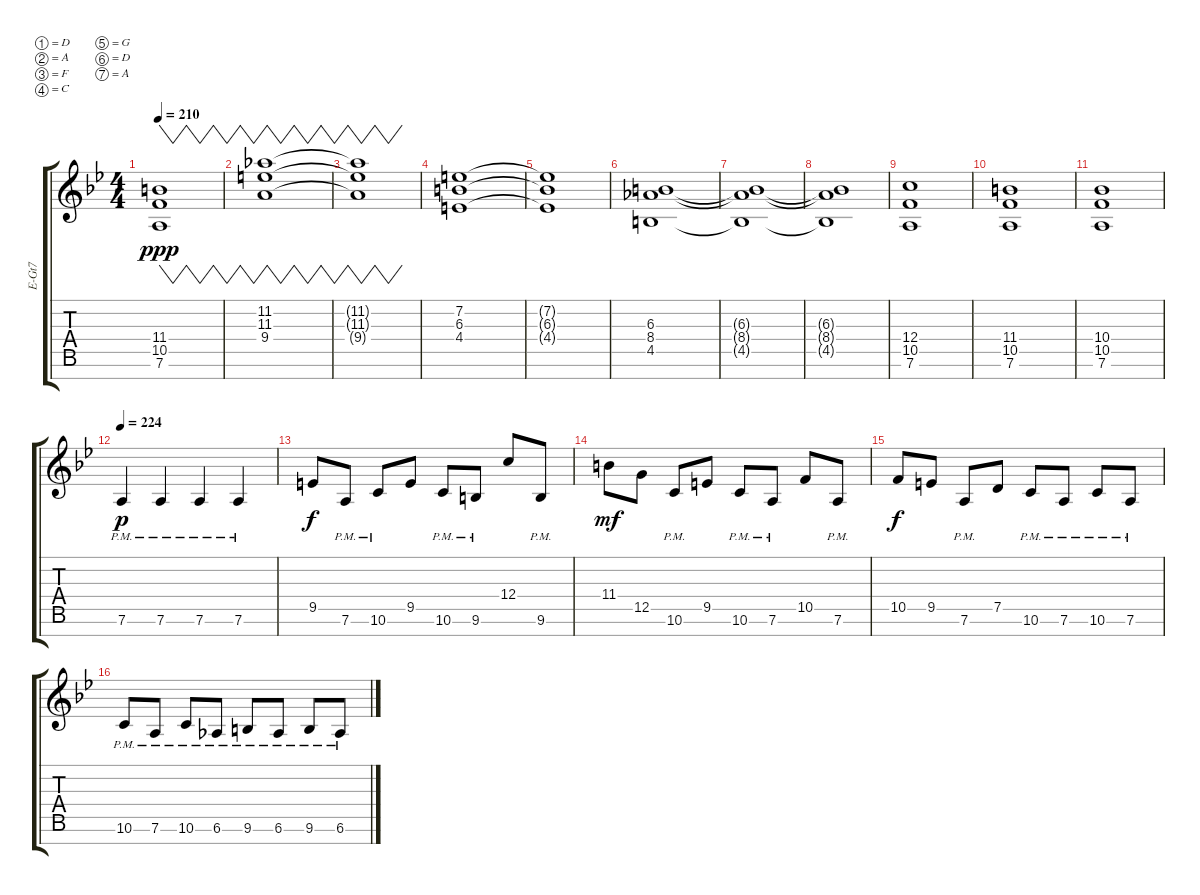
\defaultSystemsLayout 4
\bracketExtendMode groupsimilarinstruments
\otherSystemsTrackNameOrientation horizontal
\track ("Electric Guitar" "E-Gt7") {instrument distortionguitar}
\staff {score tabs}
\tuning (D4 A3 F3 C3 G2 D2 A1)
\ts (4 4)
\tempo 210
\clef g2
\ks bb
(7.6{t acc forcenatural} 10.5{t acc forcenatural} 11.4{t acc #}).1{vw dy ppp beam Up} |
(11.2{acc b} 11.3{acc #} 9.4{acc forcenatural}).1{vw beam Down} |
(9.4{t acc forcenatural} 11.3{t acc #} 11.2{t acc b}).1{vw beam Down} |
(7.2{acc #} 6.3{acc #} 4.4{acc #}).1{beam Down} |
(7.2{t acc #} 6.3{t acc #} 4.4{t acc #}).1{beam Down} |
(6.3{acc #} 8.4{acc b} 4.5{acc #}).1{beam Up} |
(6.3{t acc #} 8.4{t acc b} 4.5{t acc #}).1{beam Up} |
(6.3{t acc #} 8.4{t acc b} 4.5{t acc #}).1{beam Up} |
(12.4{acc forcenatural} 10.5{acc forcenatural} 7.6{acc forcenatural}).1{beam Up} |
(11.4{acc #} 10.5{acc forcenatural} 7.6{acc forcenatural}).1{beam Up} |
(7.6{acc forcenatural} 10.5{acc forcenatural} 10.4{acc forcenatural}).1{beam Up} |
\tempo 224
7.6{pm acc forcenatural}.4{dy p beam Up} 7.6{pm acc forcenatural}.4{beam Up} 7.6{pm acc forcenatural}.4{beam Up} 7.6{pm acc forcenatural}.4{beam Up} |
9.5{acc #}.8{dy f beam Up} 7.6{pm acc forcenatural}.8{beam Up} 10.6{pm acc forcenatural}.8{beam Up} 9.5{acc #}.8{beam Up} 10.6{pm acc forcenatural}.8{beam Up} 9.6{pm acc #}.8{beam Up} 12.4{acc forcenatural}.8{beam Up} 9.6{pm acc #}.8{beam Up} |
11.4{acc #}.8{dy mf beam Down} 12.5{acc forcenatural}.8{beam Down} 10.6{pm acc forcenatural}.8{beam Up} 9.5{acc #}.8{beam Up} 10.6{pm acc forcenatural}.8{beam Up} 7.6{pm acc forcenatural}.8{beam Up} 10.5{acc forcenatural}.8{beam Up} 7.6{pm acc forcenatural}.8{beam Up} |
10.5{acc forcenatural}.8{dy f beam Up} 9.5{acc #}.8{beam Up} 7.6{pm acc forcenatural}.8{beam Up} 7.5{acc forcenatural}.8{beam Up} 10.6{pm acc forcenatural}.8{beam Up} 7.6{pm acc forcenatural}.8{beam Up} 10.6{pm acc forcenatural}.8{beam Up} 7.6{pm acc forcenatural}.8{beam Up} |
10.6{pm acc forcenatural}.8{beam Up} 7.6{pm acc forcenatural}.8{beam Up} 10.6{pm acc forcenatural}.8{beam Up} 6.6{pm acc b}.8{beam Up} 9.6{pm acc #}.8{beam Up} 6.6{pm acc b}.8{beam Up} 9.6{pm acc #}.8{beam Up} 6.6{pm acc b}.8{beam Up}
